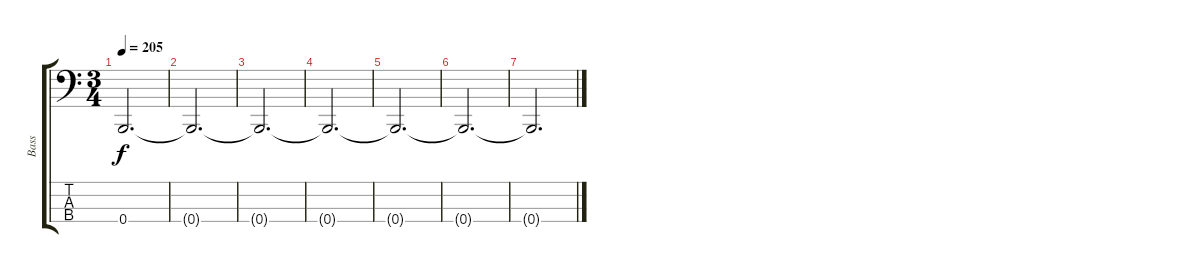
\track ("Bass" "Bass") {instrument electricbassfinger}
\staff {score tabs}
\tuning (D2 A1 E1 B0) {hide}
\ts (3 4)
\tempo 205
\clef f4
\ks c
0.4.2{d dy f} |
0.4{t}.2{d} |
0.4{t}.2{d} |
0.4{t}.2{d} |
0.4{t}.2{d} |
0.4{t}.2{d} |
0.4{t}.2{d}
